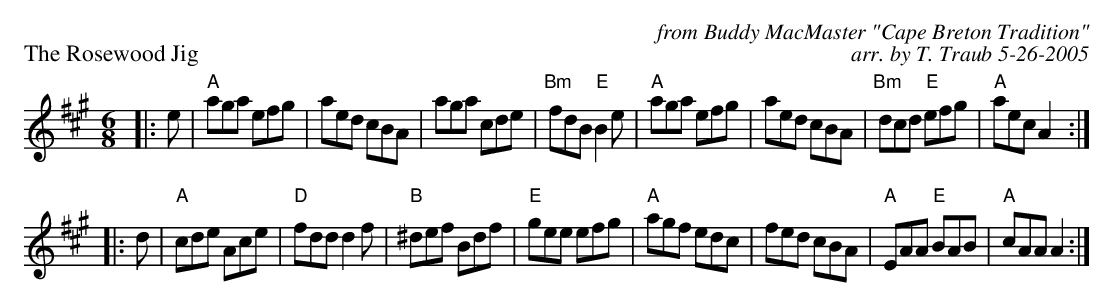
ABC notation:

X:1
P: The Rosewood Jig
C: from Buddy MacMaster "Cape Breton Tradition"
C: arr. by T. Traub 5-26-2005
M: 6/8
L: 1/8
K: A
|: e|"A"aga efg|aed cBA|aga cde|"Bm"fdB "E"B2 e|"A"aga efg|aed cBA|"Bm"dcd "E"efg|"A"aec A2 :|
|: d|"A"cde Ace|"D"fdd d2 f|"B"^def Bdf|"E"gee efg|"A"agf edc|fed cBA|"A"EAA "E"BAB|"A"cAA A2 :|
